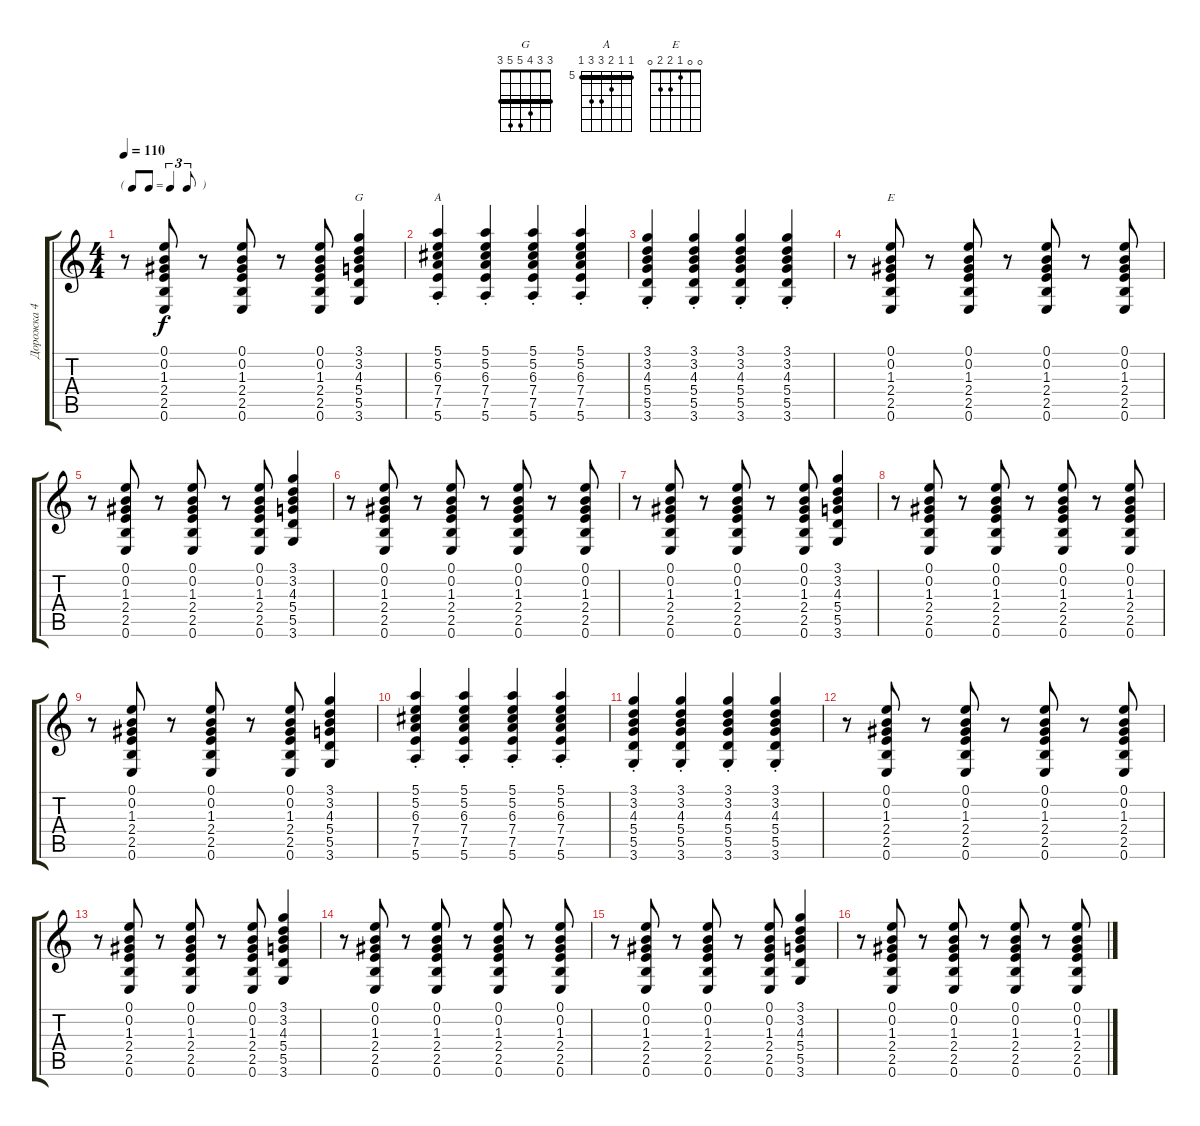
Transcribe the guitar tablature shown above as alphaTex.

\track ("Дорожка 4" "Дорожка 4") {instrument electricguitarclean}
\staff {score tabs}
\tuning (E4 B3 G3 D3 A2 E2) {hide}
\chord ("G" 3 3 4 5 5 3) {barre 3}
\chord ("A" 5 5 6 7 7 5) {firstfret 5 barre 5}
\chord ("E" 0 0 1 2 2 0)
\ts (4 4)
\tf triplet8th
\tempo 110
\clef g2
\ks c
r.8{dy f} (0.1 0.2 1.3 2.4 2.5 0.6).8 r.8 (0.1 0.2 1.3 2.4 2.5 0.6).8 r.8 (0.1 0.2 1.3 2.4 2.5 0.6).8 (3.1 3.2 4.3 5.4 5.5 3.6).4{ch "G"} |
(5.1{st} 5.2{st} 6.3{st} 7.4{st} 7.5{st} 5.6{st}).4{ch "A"} (5.1{st} 5.2{st} 6.3{st} 7.4{st} 7.5{st} 5.6{st}).4 (5.1{st} 5.2{st} 6.3{st} 7.4{st} 7.5{st} 5.6{st}).4 (5.1{st} 5.2{st} 6.3{st} 7.4{st} 7.5{st} 5.6{st}).4 |
(3.1{st} 3.2{st} 4.3{st} 5.4{st} 5.5{st} 3.6{st}).4 (3.1{st} 3.2{st} 4.3{st} 5.4{st} 5.5{st} 3.6{st}).4 (3.1{st} 3.2{st} 4.3{st} 5.4{st} 5.5{st} 3.6{st}).4 (3.1{st} 3.2{st} 4.3{st} 5.4{st} 5.5{st} 3.6{st}).4 |
r.8 (0.1 0.2 1.3 2.4 2.5 0.6).8{ch "E"} r.8 (0.1 0.2 1.3 2.4 2.5 0.6).8 r.8 (0.1 0.2 1.3 2.4 2.5 0.6).8 r.8 (0.1 0.2 1.3 2.4 2.5 0.6).8 |
r.8 (0.1 0.2 1.3 2.4 2.5 0.6).8 r.8 (0.1 0.2 1.3 2.4 2.5 0.6).8 r.8 (0.1 0.2 1.3 2.4 2.5 0.6).8 (3.1 3.2 4.3 5.4 5.5 3.6).4 |
r.8 (0.1 0.2 1.3 2.4 2.5 0.6).8 r.8 (0.1 0.2 1.3 2.4 2.5 0.6).8 r.8 (0.1 0.2 1.3 2.4 2.5 0.6).8 r.8 (0.1 0.2 1.3 2.4 2.5 0.6).8 |
r.8 (0.1 0.2 1.3 2.4 2.5 0.6).8 r.8 (0.1 0.2 1.3 2.4 2.5 0.6).8 r.8 (0.1 0.2 1.3 2.4 2.5 0.6).8 (3.1 3.2 4.3 5.4 5.5 3.6).4 |
r.8 (0.1 0.2 1.3 2.4 2.5 0.6).8 r.8 (0.1 0.2 1.3 2.4 2.5 0.6).8 r.8 (0.1 0.2 1.3 2.4 2.5 0.6).8 r.8 (0.1 0.2 1.3 2.4 2.5 0.6).8 |
r.8 (0.1 0.2 1.3 2.4 2.5 0.6).8 r.8 (0.1 0.2 1.3 2.4 2.5 0.6).8 r.8 (0.1 0.2 1.3 2.4 2.5 0.6).8 (3.1 3.2 4.3 5.4 5.5 3.6).4 |
(5.1{st} 5.2{st} 6.3{st} 7.4{st} 7.5{st} 5.6{st}).4 (5.1{st} 5.2{st} 6.3{st} 7.4{st} 7.5{st} 5.6{st}).4 (5.1{st} 5.2{st} 6.3{st} 7.4{st} 7.5{st} 5.6{st}).4 (5.1{st} 5.2{st} 6.3{st} 7.4{st} 7.5{st} 5.6{st}).4 |
(3.1{st} 3.2{st} 4.3{st} 5.4{st} 5.5{st} 3.6{st}).4 (3.1{st} 3.2{st} 4.3{st} 5.4{st} 5.5{st} 3.6{st}).4 (3.1{st} 3.2{st} 4.3{st} 5.4{st} 5.5{st} 3.6{st}).4 (3.1{st} 3.2{st} 4.3{st} 5.4{st} 5.5{st} 3.6{st}).4 |
r.8 (0.1 0.2 1.3 2.4 2.5 0.6).8 r.8 (0.1 0.2 1.3 2.4 2.5 0.6).8 r.8 (0.1 0.2 1.3 2.4 2.5 0.6).8 r.8 (0.1 0.2 1.3 2.4 2.5 0.6).8 |
r.8 (0.1 0.2 1.3 2.4 2.5 0.6).8 r.8 (0.1 0.2 1.3 2.4 2.5 0.6).8 r.8 (0.1 0.2 1.3 2.4 2.5 0.6).8 (3.1 3.2 4.3 5.4 5.5 3.6).4 |
r.8 (0.1 0.2 1.3 2.4 2.5 0.6).8 r.8 (0.1 0.2 1.3 2.4 2.5 0.6).8 r.8 (0.1 0.2 1.3 2.4 2.5 0.6).8 r.8 (0.1 0.2 1.3 2.4 2.5 0.6).8 |
r.8 (0.1 0.2 1.3 2.4 2.5 0.6).8 r.8 (0.1 0.2 1.3 2.4 2.5 0.6).8 r.8 (0.1 0.2 1.3 2.4 2.5 0.6).8 (3.1 3.2 4.3 5.4 5.5 3.6).4 |
r.8 (0.1 0.2 1.3 2.4 2.5 0.6).8 r.8 (0.1 0.2 1.3 2.4 2.5 0.6).8 r.8 (0.1 0.2 1.3 2.4 2.5 0.6).8 r.8 (0.1 0.2 1.3 2.4 2.5 0.6).8
